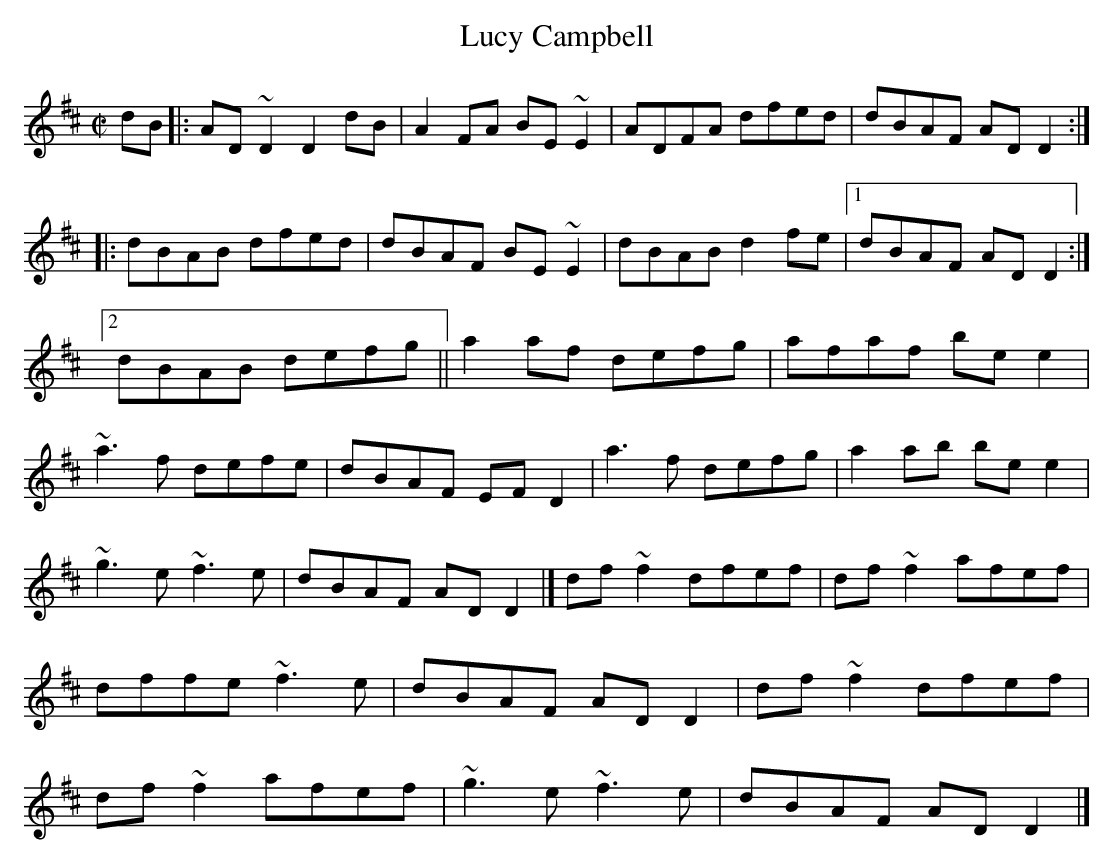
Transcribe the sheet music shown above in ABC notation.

X:1
T:Lucy Campbell
M:C|
K:D
dB|:AD~D2 D2dB|A2FA BE~E2|ADFA dfed|dBAF ADD2::\
dBAB dfed|dBAF BE~E2|dBAB d2fe|1dBAF ADD2:|2dBAB defg||\
a2af defg|afaf bee2|~a3f defe|dBAF EFD2|\
a3f defg|a2ab bee2|~g3e ~f3e|dBAF ADD2|]\
df~f2 dfef|df~f2 afef|dffe ~f3e|dBAF ADD2|\
df~f2 dfef|df~f2 afef|~g3e ~f3e|dBAF ADD2|]*
